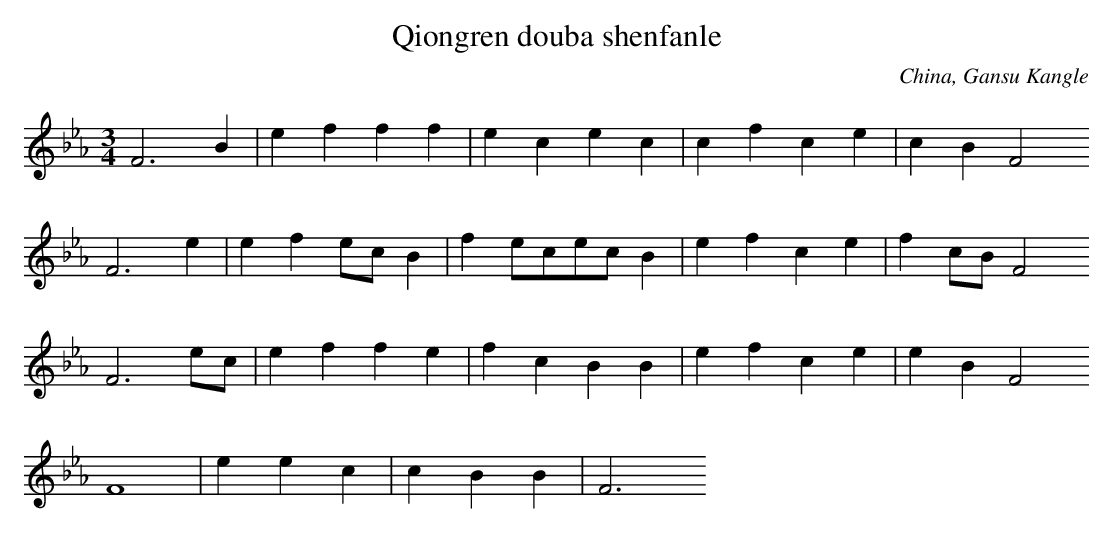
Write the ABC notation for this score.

X:1
T: Qiongren douba shenfanle
O: China, Gansu Kangle
M: 3/4
L: 1/8
K: Eb
F6B2 | e2f2f2f2 | e2c2e2c2 | c2f2c2e2 | c2B2F4
F6e2 | e2f2ecB2 | f2ececB2 | e2f2c2e2 | f2cBF4
F6ec | e2f2f2e2 | f2c2B2B2 | e2f2c2e2 | e2B2F4
F8 | e2e2c2 | c2B2B2 | F6
